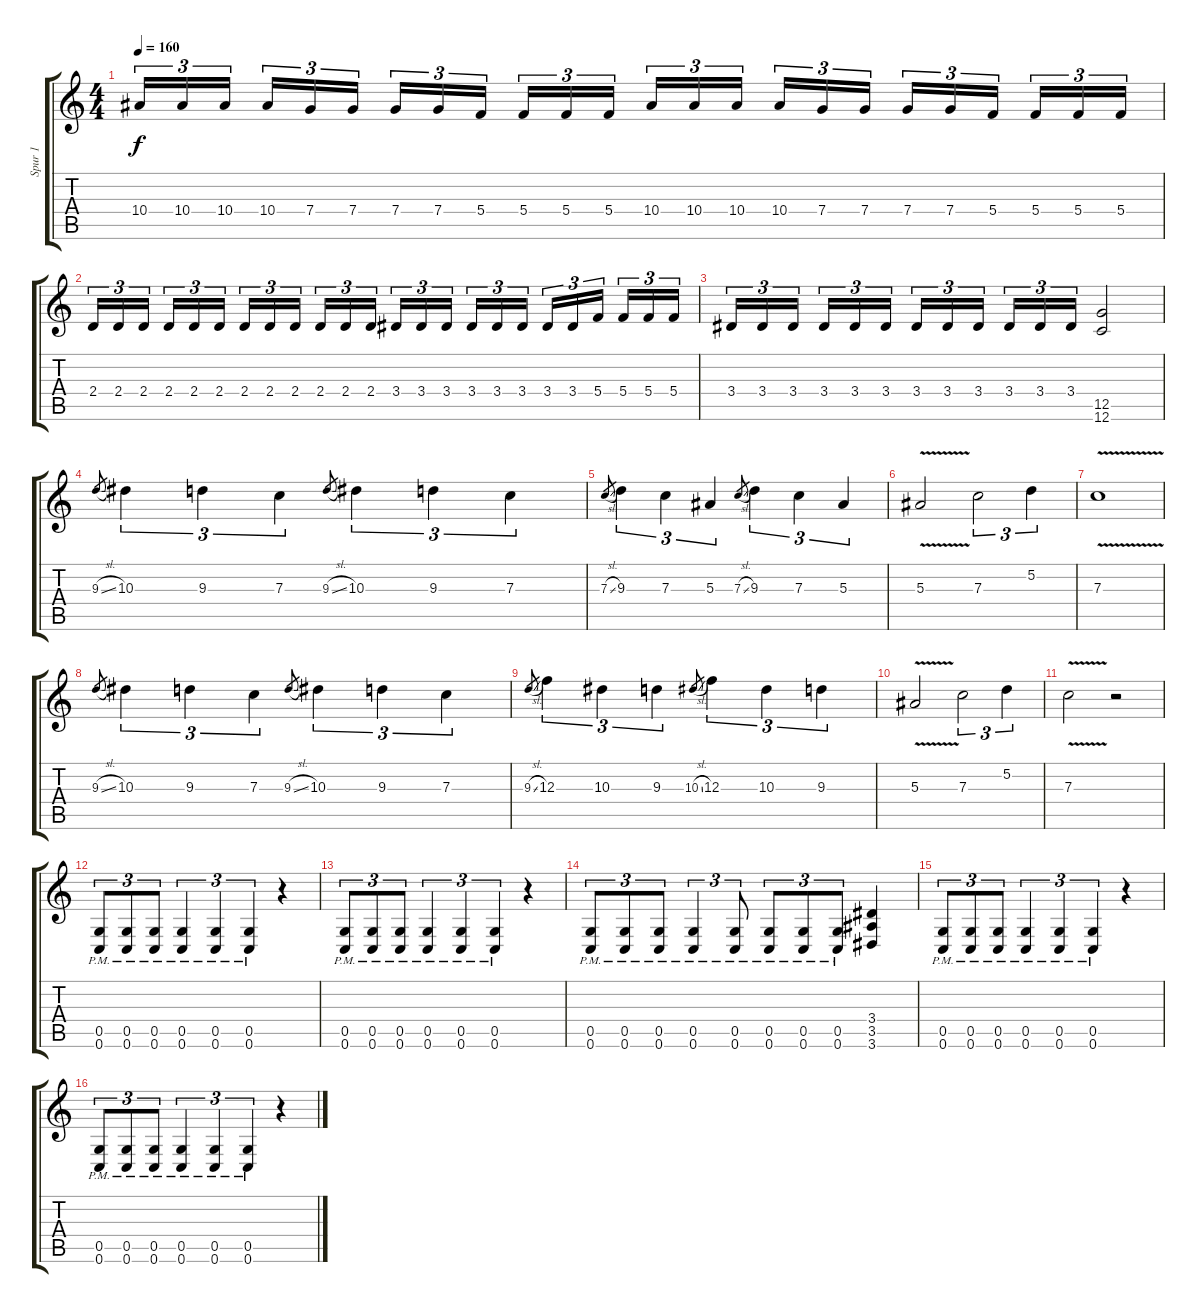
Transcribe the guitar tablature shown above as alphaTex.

\track ("Spur 1" "Spur 1") {instrument distortionguitar}
\staff {score tabs}
\tuning (D4 A3 F3 C3 G2 C2) {hide}
\ts (4 4)
\tempo 160
\clef g2
\ks c
10.4.16{tu (3 2) dy f} 10.4.16{tu (3 2)} 10.4.16{tu (3 2) beam splitsecondary} 10.4.16{tu (3 2)} 7.4.16{tu (3 2)} 7.4.16{tu (3 2)} 7.4.16{tu (3 2)} 7.4.16{tu (3 2)} 5.4.16{tu (3 2) beam splitsecondary} 5.4.16{tu (3 2)} 5.4.16{tu (3 2)} 5.4.16{tu (3 2)} 10.4.16{tu (3 2)} 10.4.16{tu (3 2)} 10.4.16{tu (3 2) beam splitsecondary} 10.4.16{tu (3 2)} 7.4.16{tu (3 2)} 7.4.16{tu (3 2)} 7.4.16{tu (3 2)} 7.4.16{tu (3 2)} 5.4.16{tu (3 2) beam splitsecondary} 5.4.16{tu (3 2)} 5.4.16{tu (3 2)} 5.4.16{tu (3 2)} |
2.4.16{tu (3 2)} 2.4.16{tu (3 2)} 2.4.16{tu (3 2) beam splitsecondary} 2.4.16{tu (3 2)} 2.4.16{tu (3 2)} 2.4.16{tu (3 2)} 2.4.16{tu (3 2)} 2.4.16{tu (3 2)} 2.4.16{tu (3 2) beam splitsecondary} 2.4.16{tu (3 2)} 2.4.16{tu (3 2)} 2.4.16{tu (3 2)} 3.4.16{tu (3 2)} 3.4.16{tu (3 2)} 3.4.16{tu (3 2) beam splitsecondary} 3.4.16{tu (3 2)} 3.4.16{tu (3 2)} 3.4.16{tu (3 2)} 3.4.16{tu (3 2)} 3.4.16{tu (3 2)} 5.4.16{tu (3 2) beam splitsecondary} 5.4.16{tu (3 2)} 5.4.16{tu (3 2)} 5.4.16{tu (3 2)} |
3.4.16{tu (3 2)} 3.4.16{tu (3 2)} 3.4.16{tu (3 2) beam splitsecondary} 3.4.16{tu (3 2)} 3.4.16{tu (3 2)} 3.4.16{tu (3 2)} 3.4.16{tu (3 2)} 3.4.16{tu (3 2)} 3.4.16{tu (3 2) beam splitsecondary} 3.4.16{tu (3 2)} 3.4.16{tu (3 2)} 3.4.16{tu (3 2)} (12.5 12.6).2 |
9.3{sl}.8{gr} 10.3.4{tu (3 2)} 9.3.4{tu (3 2)} 7.3.4{tu (3 2)} 9.3{sl}.8{gr} 10.3.4{tu (3 2)} 9.3.4{tu (3 2)} 7.3.4{tu (3 2)} |
7.3{sl}.8{gr} 9.3.4{tu (3 2)} 7.3.4{tu (3 2)} 5.3.4{tu (3 2)} 7.3{sl}.8{gr} 9.3.4{tu (3 2)} 7.3.4{tu (3 2)} 5.3.4{tu (3 2)} |
5.3{v}.2 7.3.2{tu (3 2)} 5.2.4{tu (3 2)} |
7.3{v}.1 |
9.3{sl}.8{gr} 10.3.4{tu (3 2)} 9.3.4{tu (3 2)} 7.3.4{tu (3 2)} 9.3{sl}.8{gr} 10.3.4{tu (3 2)} 9.3.4{tu (3 2)} 7.3.4{tu (3 2)} |
9.3{sl}.8{gr} 12.3.4{tu (3 2)} 10.3.4{tu (3 2)} 9.3.4{tu (3 2)} 10.3{sl}.8{gr} 12.3.4{tu (3 2)} 10.3.4{tu (3 2)} 9.3.4{tu (3 2)} |
5.3{v}.2 7.3.2{tu (3 2)} 5.2.4{tu (3 2)} |
7.3{v}.2 r.2 |
(0.5{pm} 0.6{pm}).8{tu (3 2)} (0.5{pm} 0.6{pm}).8{tu (3 2)} (0.5{pm} 0.6{pm}).8{tu (3 2)} (0.5{pm} 0.6{pm}).4{tu (3 2)} (0.5{pm} 0.6{pm}).4{tu (3 2)} (0.5{pm} 0.6{pm}).4{tu (3 2)} r.4 |
(0.5{pm} 0.6{pm}).8{tu (3 2)} (0.5{pm} 0.6{pm}).8{tu (3 2)} (0.5{pm} 0.6{pm}).8{tu (3 2)} (0.5{pm} 0.6{pm}).4{tu (3 2)} (0.5{pm} 0.6{pm}).4{tu (3 2)} (0.5{pm} 0.6{pm}).4{tu (3 2)} r.4 |
(0.5{pm} 0.6{pm}).8{tu (3 2)} (0.5{pm} 0.6{pm}).8{tu (3 2)} (0.5{pm} 0.6{pm}).8{tu (3 2)} (0.5{pm} 0.6{pm}).4{tu (3 2)} (0.5{pm} 0.6{pm}).8{tu (3 2)} (0.5{pm} 0.6{pm}).8{tu (3 2)} (0.5{pm} 0.6{pm}).8{tu (3 2)} (0.5{pm} 0.6{pm}).8{tu (3 2)} (3.4 3.5 3.6).4 |
(0.5{pm} 0.6{pm}).8{tu (3 2)} (0.5{pm} 0.6{pm}).8{tu (3 2)} (0.5{pm} 0.6{pm}).8{tu (3 2)} (0.5{pm} 0.6{pm}).4{tu (3 2)} (0.5{pm} 0.6{pm}).4{tu (3 2)} (0.5{pm} 0.6{pm}).4{tu (3 2)} r.4 |
(0.5{pm} 0.6{pm}).8{tu (3 2)} (0.5{pm} 0.6{pm}).8{tu (3 2)} (0.5{pm} 0.6{pm}).8{tu (3 2)} (0.5{pm} 0.6{pm}).4{tu (3 2)} (0.5{pm} 0.6{pm}).4{tu (3 2)} (0.5{pm} 0.6{pm}).4{tu (3 2)} r.4
